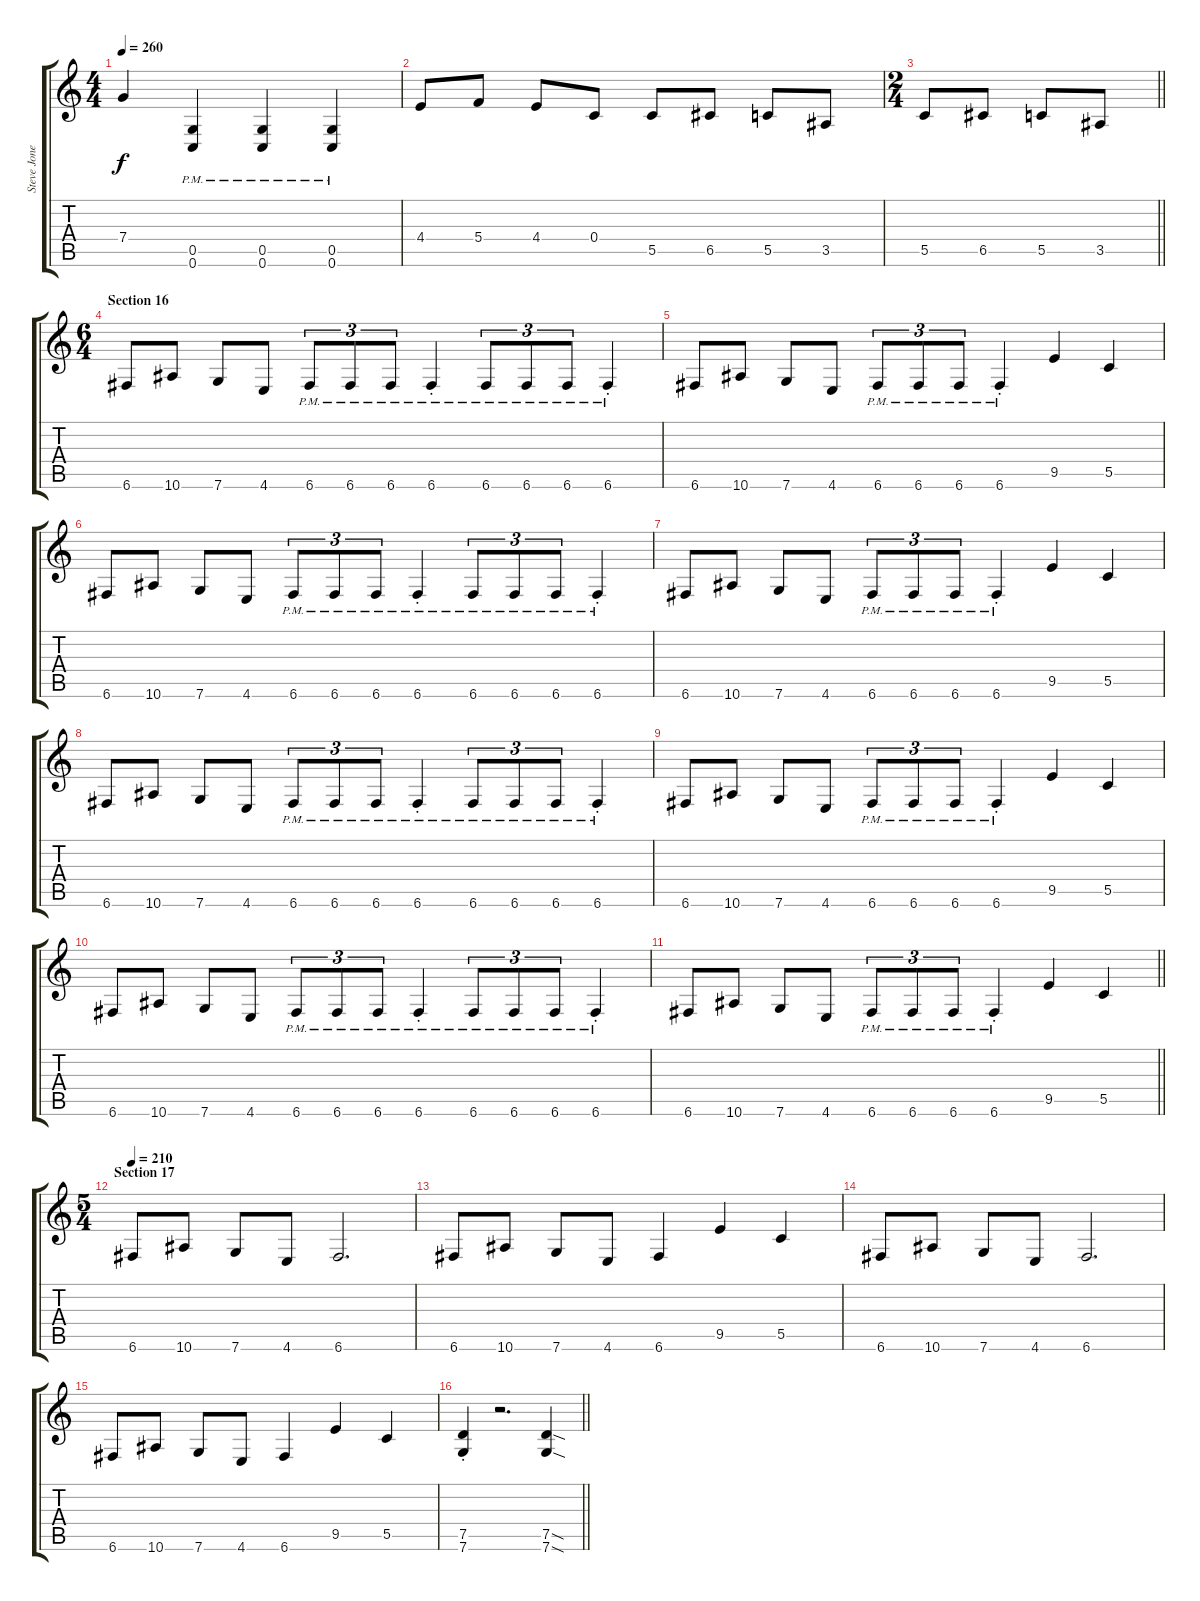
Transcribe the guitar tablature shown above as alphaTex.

\track ("Steve Jones - guitar" "Steve Jone") {instrument distortionguitar}
\staff {score tabs}
\tuning (D4 A3 F3 C3 G2 C2) {hide}
\ts (4 4)
\tempo 260
\clef g2
\ks c
7.4{t}.4{dy f} (0.5{pm} 0.6{pm}).4 (0.5{pm} 0.6{pm}).4 (0.5{pm} 0.6{pm}).4 |
4.4.8 5.4.8 4.4.8 0.4.8 5.5.8 6.5.8 5.5.8 3.5.8 |
\ts (2 4)
\barLineRight lightlight
5.5.8 6.5.8 5.5.8 3.5.8 |
\ts (6 4)
\section ("" "Section 16")
6.6.8 10.6.8 7.6.8 4.6.8 6.6{pm}.8{tu (3 2)} 6.6{pm}.8{tu (3 2)} 6.6{pm}.8{tu (3 2)} 6.6{pm st}.4 6.6{pm}.8{tu (3 2)} 6.6{pm}.8{tu (3 2)} 6.6{pm}.8{tu (3 2)} 6.6{pm st}.4 |
6.6.8 10.6.8 7.6.8 4.6.8 6.6{pm}.8{tu (3 2)} 6.6{pm}.8{tu (3 2)} 6.6{pm}.8{tu (3 2)} 6.6{pm st}.4 9.5.4 5.5.4 |
6.6.8 10.6.8 7.6.8 4.6.8 6.6{pm}.8{tu (3 2)} 6.6{pm}.8{tu (3 2)} 6.6{pm}.8{tu (3 2)} 6.6{pm st}.4 6.6{pm}.8{tu (3 2)} 6.6{pm}.8{tu (3 2)} 6.6{pm}.8{tu (3 2)} 6.6{pm st}.4 |
6.6.8 10.6.8 7.6.8 4.6.8 6.6{pm}.8{tu (3 2)} 6.6{pm}.8{tu (3 2)} 6.6{pm}.8{tu (3 2)} 6.6{pm st}.4 9.5.4 5.5.4 |
6.6.8 10.6.8 7.6.8 4.6.8 6.6{pm}.8{tu (3 2)} 6.6{pm}.8{tu (3 2)} 6.6{pm}.8{tu (3 2)} 6.6{pm st}.4 6.6{pm}.8{tu (3 2)} 6.6{pm}.8{tu (3 2)} 6.6{pm}.8{tu (3 2)} 6.6{pm st}.4 |
6.6.8 10.6.8 7.6.8 4.6.8 6.6{pm}.8{tu (3 2)} 6.6{pm}.8{tu (3 2)} 6.6{pm}.8{tu (3 2)} 6.6{pm st}.4 9.5.4 5.5.4 |
6.6.8 10.6.8 7.6.8 4.6.8 6.6{pm}.8{tu (3 2)} 6.6{pm}.8{tu (3 2)} 6.6{pm}.8{tu (3 2)} 6.6{pm st}.4 6.6{pm}.8{tu (3 2)} 6.6{pm}.8{tu (3 2)} 6.6{pm}.8{tu (3 2)} 6.6{pm st}.4 |
\barLineRight lightlight
6.6.8 10.6.8 7.6.8 4.6.8 6.6{pm}.8{tu (3 2)} 6.6{pm}.8{tu (3 2)} 6.6{pm}.8{tu (3 2)} 6.6{pm st}.4 9.5.4 5.5.4 |
\ts (5 4)
\section ("" "Section 17")
\tempo 210
6.6.8 10.6.8 7.6.8 4.6.8 6.6.2{d} |
6.6.8 10.6.8 7.6.8 4.6.8 6.6.4 9.5.4 5.5.4 |
6.6.8 10.6.8 7.6.8 4.6.8 6.6.2{d} |
6.6.8 10.6.8 7.6.8 4.6.8 6.6.4 9.5.4 5.5.4 |
\barLineRight lightlight
(7.5{st} 7.6{st}).4 r.2{d} (7.5{sod} 7.6{sod}).4
